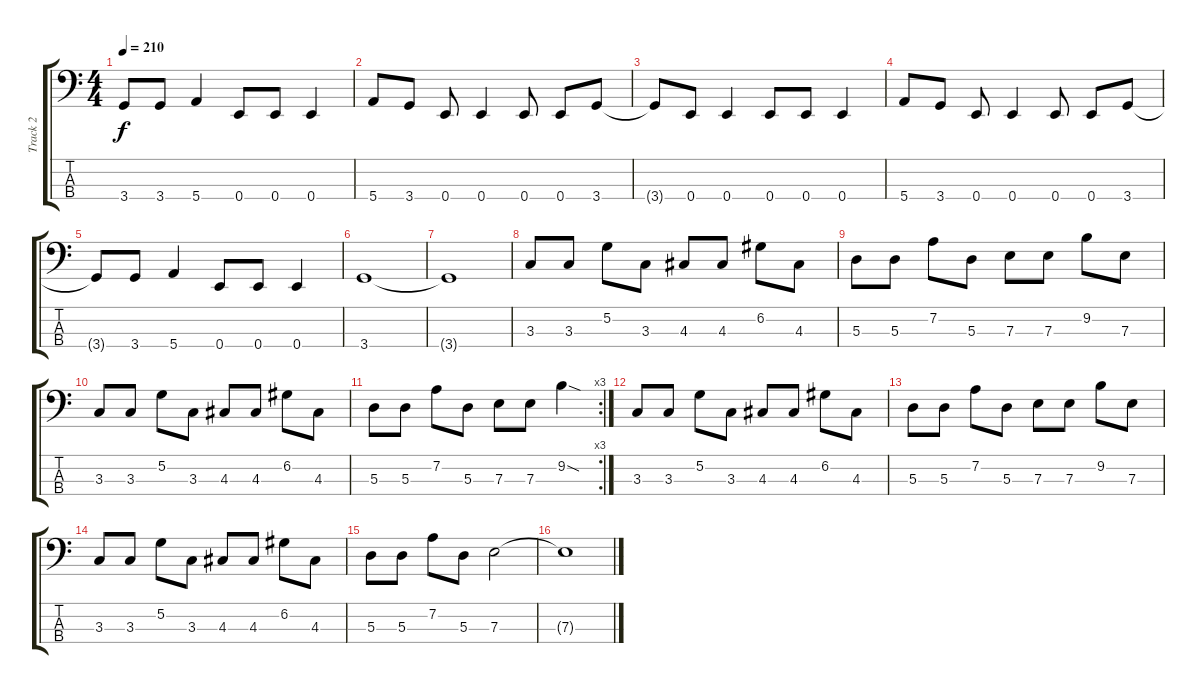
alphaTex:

\track ("Track 2" "Track 2") {instrument electricbasspick}
\staff {score tabs}
\tuning (G2 D2 A1 E1) {hide}
\ts (4 4)
\tempo 210
\clef f4
\ks c
3.4{t}.8{dy f} 3.4.8 5.4.4 0.4.8 0.4.8 0.4.4 |
5.4.8 3.4.8 0.4.8 0.4.4 0.4.8 0.4.8 3.4.8 |
3.4{t}.8 0.4.8 0.4.4 0.4.8 0.4.8 0.4.4 |
5.4.8 3.4.8 0.4.8 0.4.4 0.4.8 0.4.8 3.4.8 |
3.4{t}.8 3.4.8 5.4.4 0.4.8 0.4.8 0.4.4 |
3.4.1 |
3.4{t}.1 |
3.3.8 3.3.8 5.2.8 3.3.8 4.3.8 4.3.8 6.2.8 4.3.8 |
5.3.8 5.3.8 7.2.8 5.3.8 7.3.8 7.3.8 9.2.8 7.3.8 |
3.3.8 3.3.8 5.2.8 3.3.8 4.3.8 4.3.8 6.2.8 4.3.8 |
\rc 3
5.3.8 5.3.8 7.2.8 5.3.8 7.3.8 7.3.8 9.2{sod}.4 |
3.3.8 3.3.8 5.2.8 3.3.8 4.3.8 4.3.8 6.2.8 4.3.8 |
5.3.8 5.3.8 7.2.8 5.3.8 7.3.8 7.3.8 9.2.8 7.3.8 |
3.3.8 3.3.8 5.2.8 3.3.8 4.3.8 4.3.8 6.2.8 4.3.8 |
5.3.8 5.3.8 7.2.8 5.3.8 7.3.2 |
7.3{t}.1
